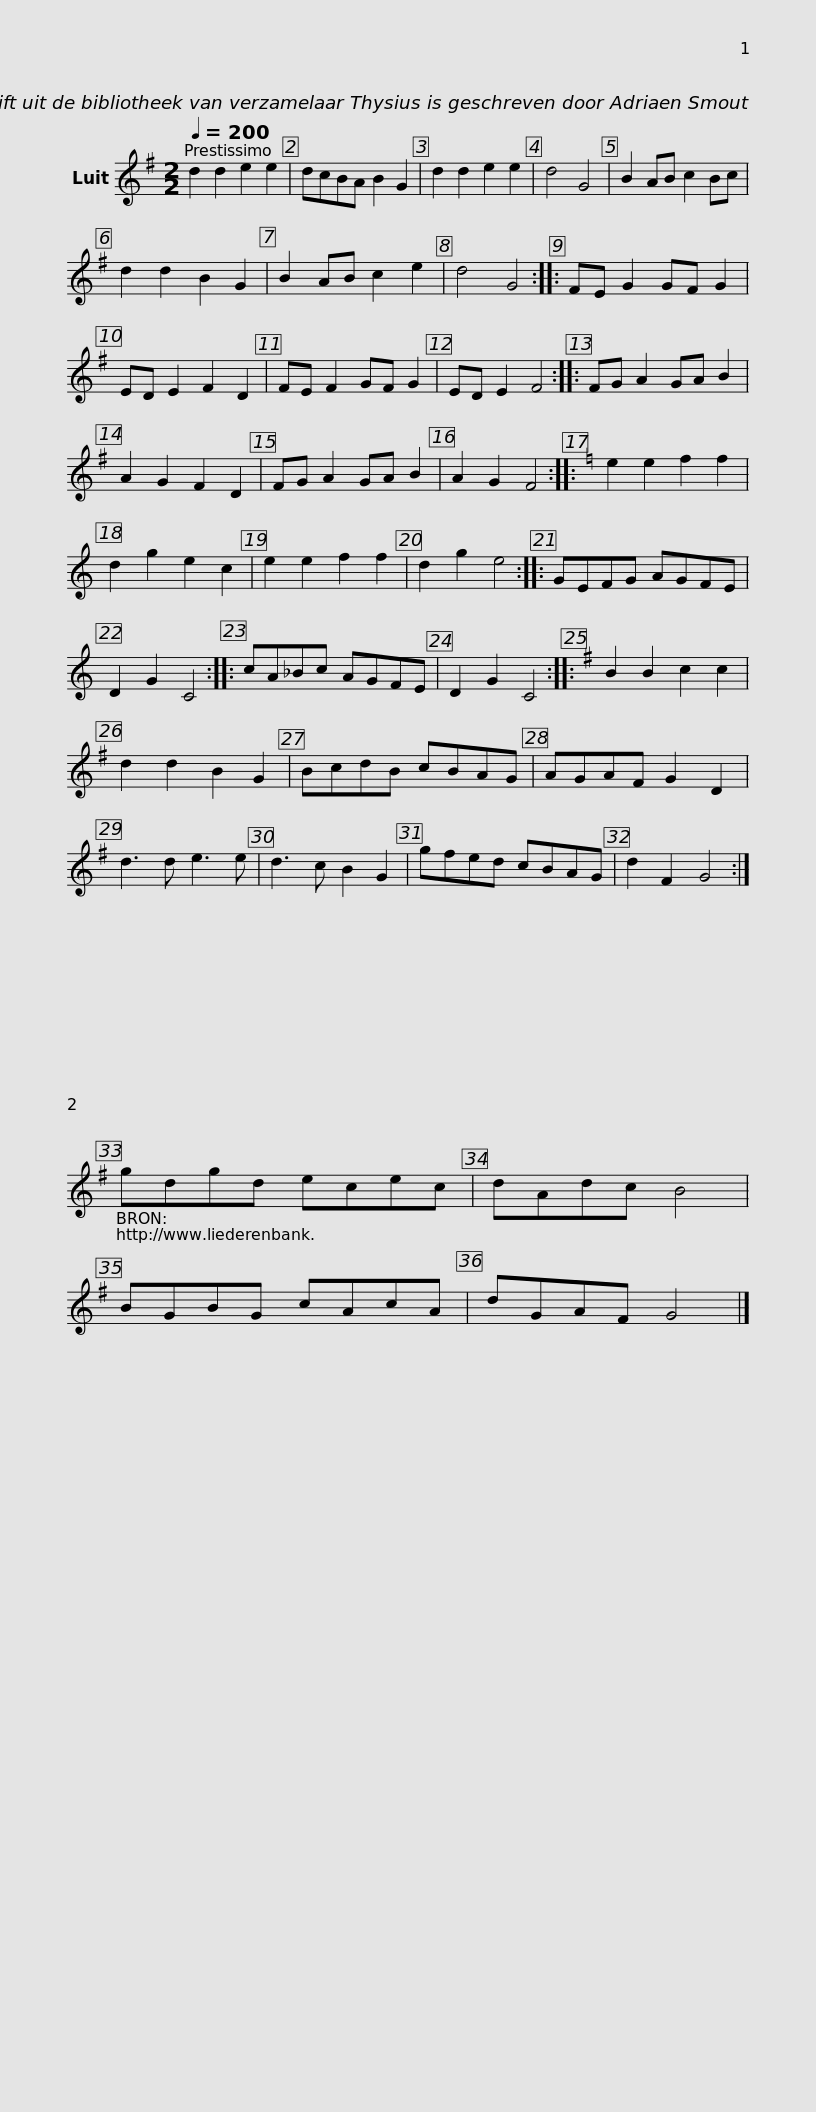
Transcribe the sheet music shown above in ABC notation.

X:1
L:1/8
Q:1/4=200
M:2/2
I:linebreak $
K:G
V:1 treble
V:1
 d2 d2 e2 e2 | dcBA B2 G2 | d2 d2 e2 e2 | d4 G4 | B2 AB c2 Bc | %5
 d2 d2 B2 G2 | B2 AB c2 e2 | d4 G4 ::$ FE G2 GF G2 | ED E2 F2 D2 | %10
 FE F2 GF G2 | ED E2 F4 :: FG A2 GA B2 | A2 G2 F2 D2 | FG A2 GA B2 | %15
 A2 G2 F4 ::$[K:C] e2 e2 f2 f2 | d2 g2 e2 c2 | e2 e2 f2 f2 | d2 g2 e4 :: %20
 GEFG AGFE | D2 G2 C4 :: cA_Bc AGFE | D2 G2 C4 ::$[K:G] B2 B2 c2 c2 | %25
 d2 d2 B2 G2 | BcdB cBAG | AGAF G2 D2 | d3 d e3 e | d3 c B2 G2 | %30
 gfed cBAG | d2 F2 G4 :|$ gdgd ecec | dAdc B4 | BGBG cAcA | %35
 dGAF G4 |] %36
